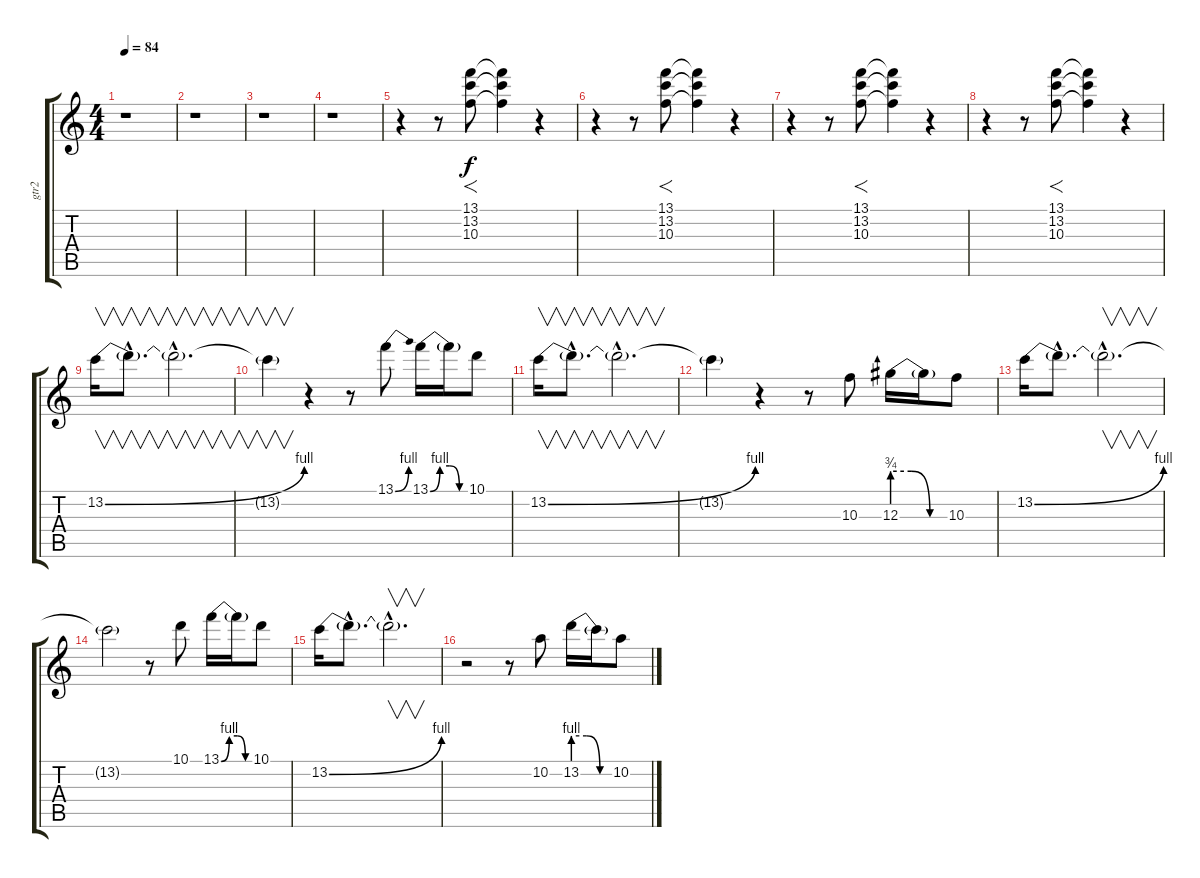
\track ("gtr2" "gtr2") {instrument distortionguitar}
\staff {score tabs}
\tuning (E4 B3 G3 D3 A2 E2) {hide}
\ts (4 4)
\tempo 84
\clef g2
\ks c
r.1{dy f} |
r.1 |
r.1 |
r.1 |
r.4 r.8 (13.1 13.2 10.3).8{f} (13.1{t} 13.2{t} 10.3{t}).4{volume 0} r.4 |
r.4 r.8 (13.1 13.2 10.3).8{f} (13.1{t} 13.2{t} 10.3{t}).4{volume 0} r.4 |
r.4 r.8 (13.1 13.2 10.3).8{f} (13.1{t} 13.2{t} 10.3{t}).4{volume 0} r.4 |
r.4 r.8 (13.1 13.2 10.3).8{f} (13.1{t} 13.2{t} 10.3{t}).4{volume 0} r.4{volume 16} |
13.2{be (bend 0 0 60 4)}.16{v} 13.2{hac t}.8{v d} 13.2{hac t}.2{v d} |
13.2{t}.4{v} r.4 r.8 13.1{be (bend 0 0 60 4)}.8 13.1{be (custom 0 0 15 4 30 4 45 0 60 0)}.16 13.1{t}.16 10.1.8 |
13.2{be (bend 0 0 60 4)}.16{v} 13.2{hac t}.8{v d} 13.2{hac t}.2{v d} |
13.2{t}.4 r.4 r.8 10.3.8 12.3{be (custom 0 3 20 3 40 0 60 0)}.16 12.3{t}.16 10.3.8 |
13.2{be (bend 0 0 60 4)}.16 13.2{hac t}.8{d} 13.2{hac t}.2{v d} |
13.2{t}.2 r.8 10.1.8 13.1{be (custom 0 0 15 4 30 4 45 0 60 0)}.16 13.1{t}.16 10.1.8 |
13.2{be (bend 0 0 60 4)}.16 13.2{hac t}.8{d} 13.2{hac t}.2{v d} |
r.2 r.8 10.2.8 13.2{be (custom 0 4 20 4 40 0 60 0)}.16 13.2{t}.16 10.2.8
